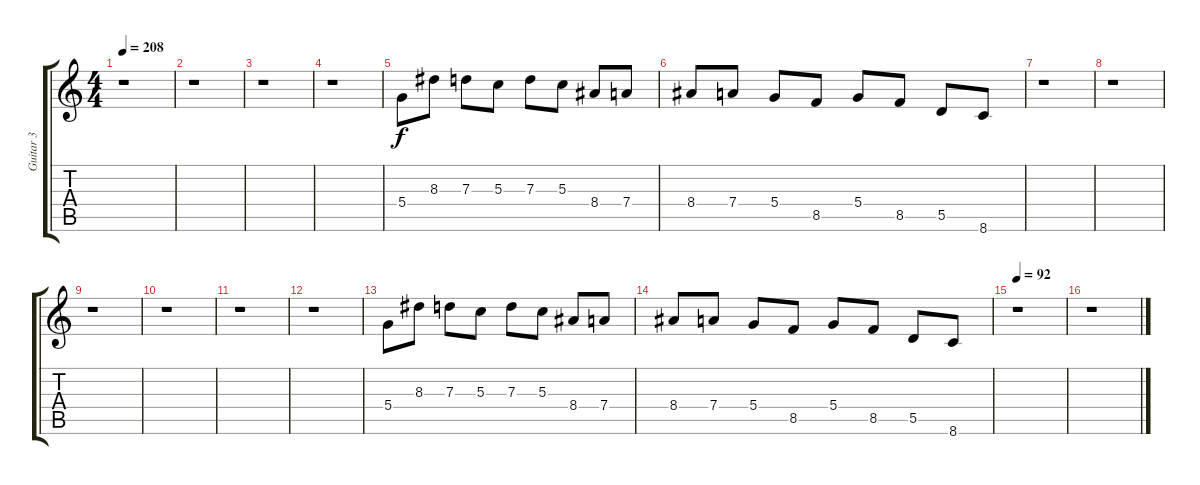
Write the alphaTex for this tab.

\track ("Guitar 3" "Guitar 3") {instrument distortionguitar}
\staff {score tabs}
\tuning (E4 B3 G3 D3 A2 E2) {hide}
\ts (4 4)
\tempo 208
\clef g2
\ks c
r.1{dy f} |
r.1 |
r.1 |
r.1 |
5.4.8 8.3.8 7.3.8 5.3.8 7.3.8 5.3.8 8.4.8 7.4.8 |
8.4.8 7.4.8 5.4.8 8.5.8 5.4.8 8.5.8 5.5.8 8.6.8 |
r.1 |
r.1 |
r.1 |
r.1 |
r.1 |
r.1 |
5.4.8 8.3.8 7.3.8 5.3.8 7.3.8 5.3.8 8.4.8 7.4.8 |
8.4.8 7.4.8 5.4.8 8.5.8 5.4.8 8.5.8 5.5.8 8.6.8 |
\tempo 92
r.1 |
r.1
